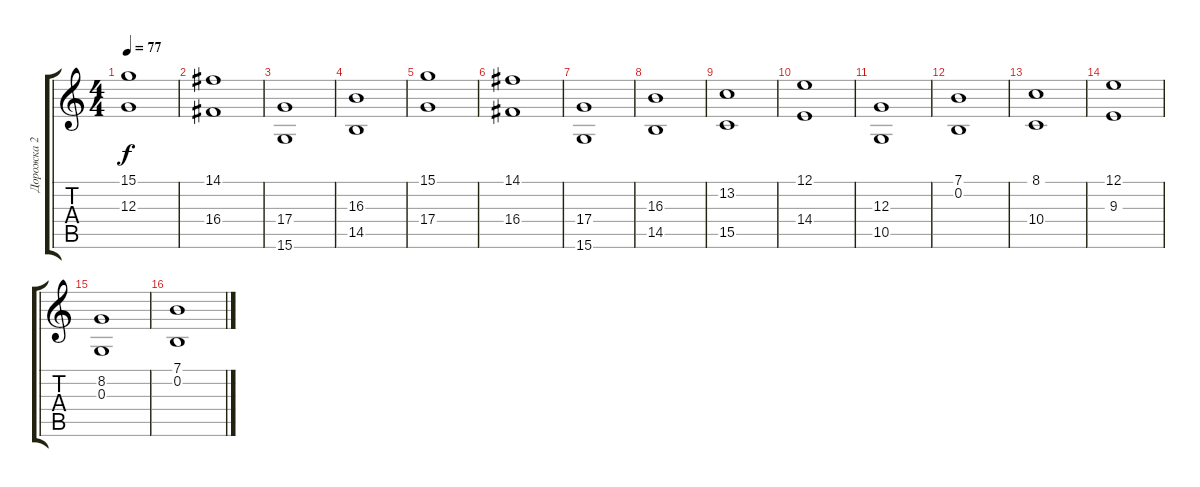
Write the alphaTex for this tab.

\track ("Дорожка 2" "Дорожка 2") {instrument stringensemble1}
\staff {score tabs}
\tuning (E4 B3 G3 D3 A2 E2) {hide}
\ts (4 4)
\tempo 77
\clef g2
\ks c
(15.1 12.3).1{dy f} |
(14.1 16.4).1 |
(17.4 15.6).1 |
(16.3 14.5).1 |
(15.1 17.4).1 |
(14.1 16.4).1 |
(17.4 15.6).1 |
(16.3 14.5).1 |
(13.2 15.5).1 |
(12.1 14.4).1 |
(12.3 10.5).1 |
(7.1 0.2).1 |
(8.1 10.4).1 |
(12.1 9.3).1 |
(8.2 0.3).1 |
(7.1 0.2).1
